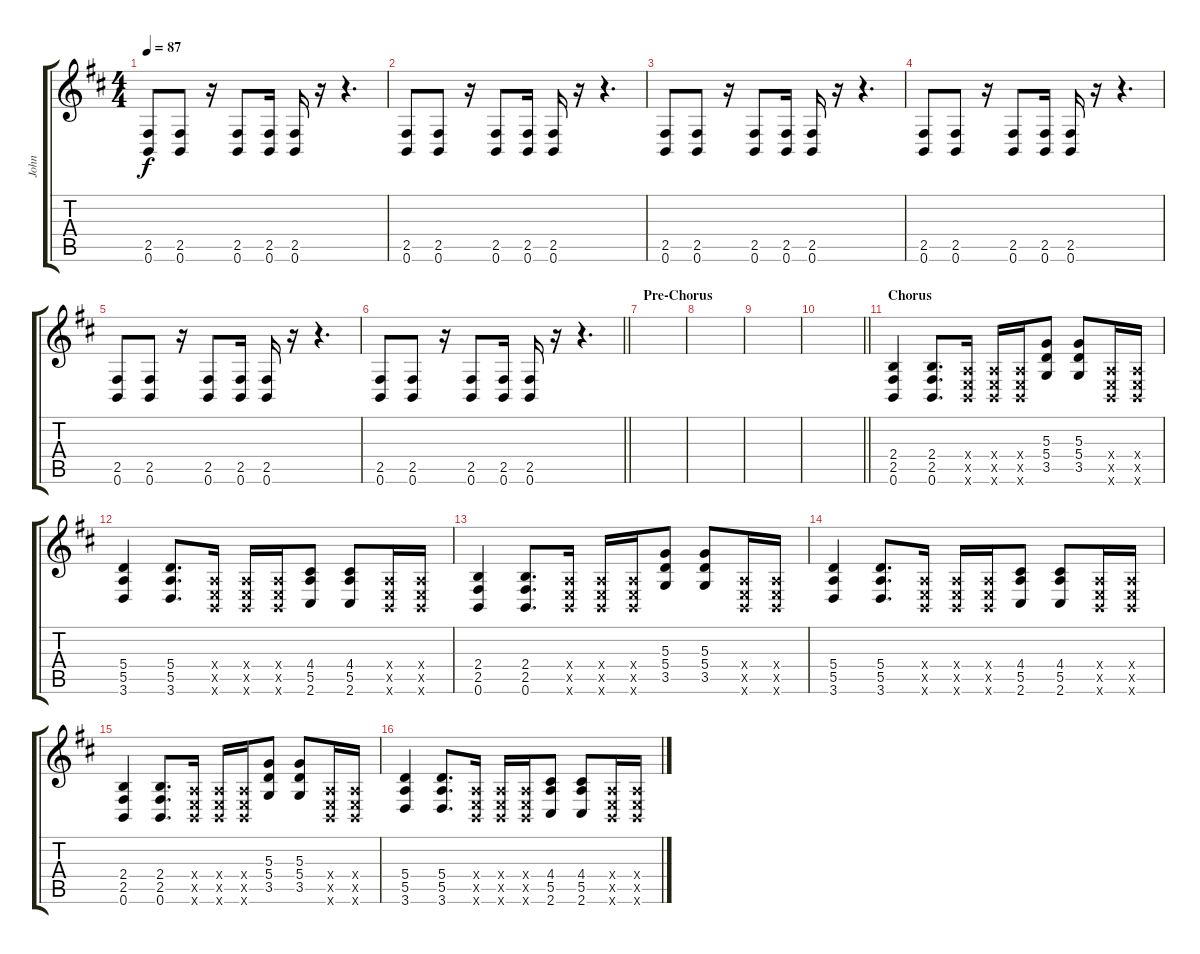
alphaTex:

\track ("John" "John") {instrument distortionguitar}
\staff {score tabs}
\tuning (C4 G3 D3 A2 E2 B1) {hide}
\ts (4 4)
\tempo 87
\clef g2
\ks d
(2.5 0.6).8{dy f} (2.5 0.6).8 r.16 (2.5 0.6).8 (2.5 0.6).16 (2.5 0.6).16 r.16 r.4{d} |
(2.5 0.6).8 (2.5 0.6).8 r.16 (2.5 0.6).8 (2.5 0.6).16 (2.5 0.6).16 r.16 r.4{d} |
(2.5 0.6).8 (2.5 0.6).8 r.16 (2.5 0.6).8 (2.5 0.6).16 (2.5 0.6).16 r.16 r.4{d} |
(2.5 0.6).8 (2.5 0.6).8 r.16 (2.5 0.6).8 (2.5 0.6).16 (2.5 0.6).16 r.16 r.4{d} |
(2.5 0.6).8 (2.5 0.6).8 r.16 (2.5 0.6).8 (2.5 0.6).16 (2.5 0.6).16 r.16 r.4{d} |
\barLineRight lightlight
(2.5 0.6).8 (2.5 0.6).8 r.16 (2.5 0.6).8 (2.5 0.6).16 (2.5 0.6).16 r.16 r.4{d} |
\section ("" "Pre-Chorus")
|
|
|
\barLineRight lightlight
|
\section ("" "Chorus")
(2.4 2.5 0.6).4 (2.4 2.5 0.6).8{d} (0.4{x} 0.5{x} 0.6{x}).16 (0.4{x} 0.5{x} 0.6{x}).16 (0.4{x} 0.5{x} 0.6{x}).16 (5.3 5.4 3.5).8 (5.3 5.4 3.5).8 (0.4{x} 0.5{x} 0.6{x}).16 (0.4{x} 0.5{x} 0.6{x}).16 |
(5.4 5.5 3.6).4 (5.4 5.5 3.6).8{d} (0.4{x} 0.5{x} 0.6{x}).16 (0.4{x} 0.5{x} 0.6{x}).16 (0.4{x} 0.5{x} 0.6{x}).16 (4.4 5.5 2.6).8 (4.4 5.5 2.6).8 (0.4{x} 0.5{x} 0.6{x}).16 (0.4{x} 0.5{x} 0.6{x}).16 |
(2.4 2.5 0.6).4 (2.4 2.5 0.6).8{d} (0.4{x} 0.5{x} 0.6{x}).16 (0.4{x} 0.5{x} 0.6{x}).16 (0.4{x} 0.5{x} 0.6{x}).16 (5.3 5.4 3.5).8 (5.3 5.4 3.5).8 (0.4{x} 0.5{x} 0.6{x}).16 (0.4{x} 0.5{x} 0.6{x}).16 |
(5.4 5.5 3.6).4 (5.4 5.5 3.6).8{d} (0.4{x} 0.5{x} 0.6{x}).16 (0.4{x} 0.5{x} 0.6{x}).16 (0.4{x} 0.5{x} 0.6{x}).16 (4.4 5.5 2.6).8 (4.4 5.5 2.6).8 (0.4{x} 0.5{x} 0.6{x}).16 (0.4{x} 0.5{x} 0.6{x}).16 |
(2.4 2.5 0.6).4 (2.4 2.5 0.6).8{d} (0.4{x} 0.5{x} 0.6{x}).16 (0.4{x} 0.5{x} 0.6{x}).16 (0.4{x} 0.5{x} 0.6{x}).16 (5.3 5.4 3.5).8 (5.3 5.4 3.5).8 (0.4{x} 0.5{x} 0.6{x}).16 (0.4{x} 0.5{x} 0.6{x}).16 |
(5.4 5.5 3.6).4 (5.4 5.5 3.6).8{d} (0.4{x} 0.5{x} 0.6{x}).16 (0.4{x} 0.5{x} 0.6{x}).16 (0.4{x} 0.5{x} 0.6{x}).16 (4.4 5.5 2.6).8 (4.4 5.5 2.6).8 (0.4{x} 0.5{x} 0.6{x}).16 (0.4{x} 0.5{x} 0.6{x}).16
